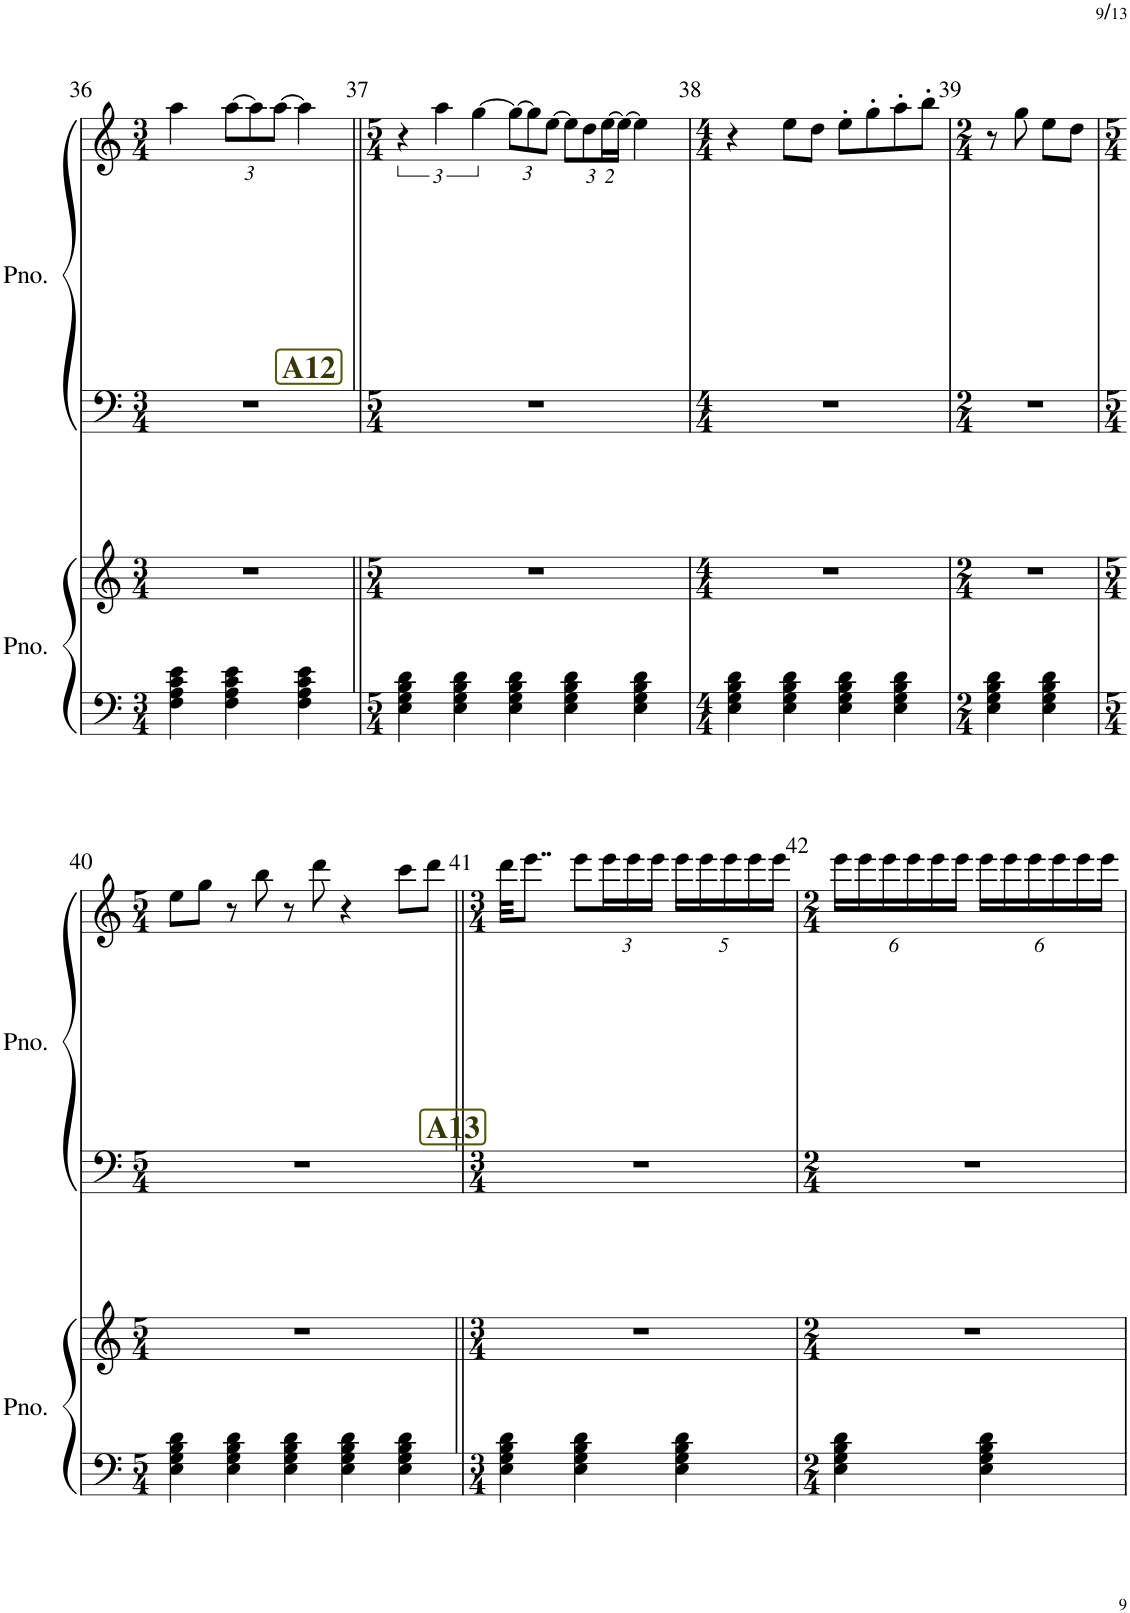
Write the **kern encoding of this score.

**kern	**kern	**kern	**kern
*part2	*part2	*part1	*part1
*staff4	*staff3	*staff2	*staff1
*I"ピアノ	*	*I"ピアノ	*
!!LO:PB:g=z
*clefF4	*clefG2	*clefF4	*clefG2
*k[]	*k[]	*k[]	*k[]
*M3/4	*M3/4	*M3/4	*M3/4
=36	=36	=36	=36
4F\ 4A\ 4c\ 4e\	2.r	2.r	4aa\
4F\ 4A\ 4c\ 4e\	.	.	[4aa\
4F\ 4A\ 4c\ 4e\	.	.	4aa\]
!!LO:REH:place=s1:b:B:cj:color=#373904:fs=15:t=A12
=37||	=37||	=37||	=37||
*M5/4	*M5/4	*M5/4	*M5/4
4E\ 4G\ 4B\ 4d\	4%5r	4%5r	6r
.	.	.	6aa\
4E\ 4G\ 4B\ 4d\	.	.	.
.	.	.	[6gg\
*	*	*	*Xbrackettup
4E\ 4G\ 4B\ 4d\	.	.	12gg\L_
.	.	.	12gg\]
.	.	.	[12ee\J
4E\ 4G\ 4B\ 4d\	.	.	12ee\L]
.	.	.	12dd\
.	.	.	[24ee\L
.	.	.	24ee\JJ_
4E\ 4G\ 4B\ 4d\	.	.	4ee\]
=38	=38	=38	=38
*M4/4	*M4/4	*M4/4	*M4/4
4E\ 4G\ 4B\ 4d\	1r	1r	4r
4E\ 4G\ 4B\ 4d\	.	.	8ee\L
.	.	.	8dd\J
4E\ 4G\ 4B\ 4d\	.	.	8ee'\L
.	.	.	8gg'\
4E\ 4G\ 4B\ 4d\	.	.	8aa'\
.	.	.	8bb'\J
=39	=39	=39	=39
*M2/4	*M2/4	*M2/4	*M2/4
4E\ 4G\ 4B\ 4d\	2r	2r	8r
.	.	.	8gg\
4E\ 4G\ 4B\ 4d\	.	.	8ee\L
.	.	.	8dd\J
!!LO:LB:g=z
=40	=40	=40	=40
*M5/4	*M5/4	*M5/4	*M5/4
4E\ 4G\ 4B\ 4d\	4%5r	4%5r	8ee\L
.	.	.	8gg\J
4E\ 4G\ 4B\ 4d\	.	.	8r
.	.	.	8bb\
4E\ 4G\ 4B\ 4d\	.	.	8r
.	.	.	8ddd\
4E\ 4G\ 4B\ 4d\	.	.	4r
4E\ 4G\ 4B\ 4d\	.	.	8ccc\L
.	.	.	8ddd\J
!!LO:REH:place=s1:b:B:cj:color=#373904:fs=15:t=A13
=41||	=41||	=41||	=41||
*M3/4	*M3/4	*M3/4	*M3/4
4E\ 4G\ 4B\ 4d\	2.r	2.r	32ddd\KKL
.	.	.	8..eee\J
4E\ 4G\ 4B\ 4d\	.	.	8eee\L
.	.	.	24eee\L
.	.	.	24eee\
.	.	.	24eee\JJ
4E\ 4G\ 4B\ 4d\	.	.	20eee\LL
.	.	.	20eee\
.	.	.	20eee\
.	.	.	20eee\
.	.	.	20eee\JJ
=42	=42	=42	=42
*M2/4	*M2/4	*M2/4	*M2/4
4E\ 4G\ 4B\ 4d\	2r	2r	24eee\LL
.	.	.	24eee\
.	.	.	24eee\
.	.	.	24eee\
.	.	.	24eee\
.	.	.	24eee\JJ
4E\ 4G\ 4B\ 4d\	.	.	24eee\LL
.	.	.	24eee\
.	.	.	24eee\
.	.	.	24eee\
.	.	.	24eee\
.	.	.	24eee\JJ
=	=	=	=
*-	*-	*-	*-
